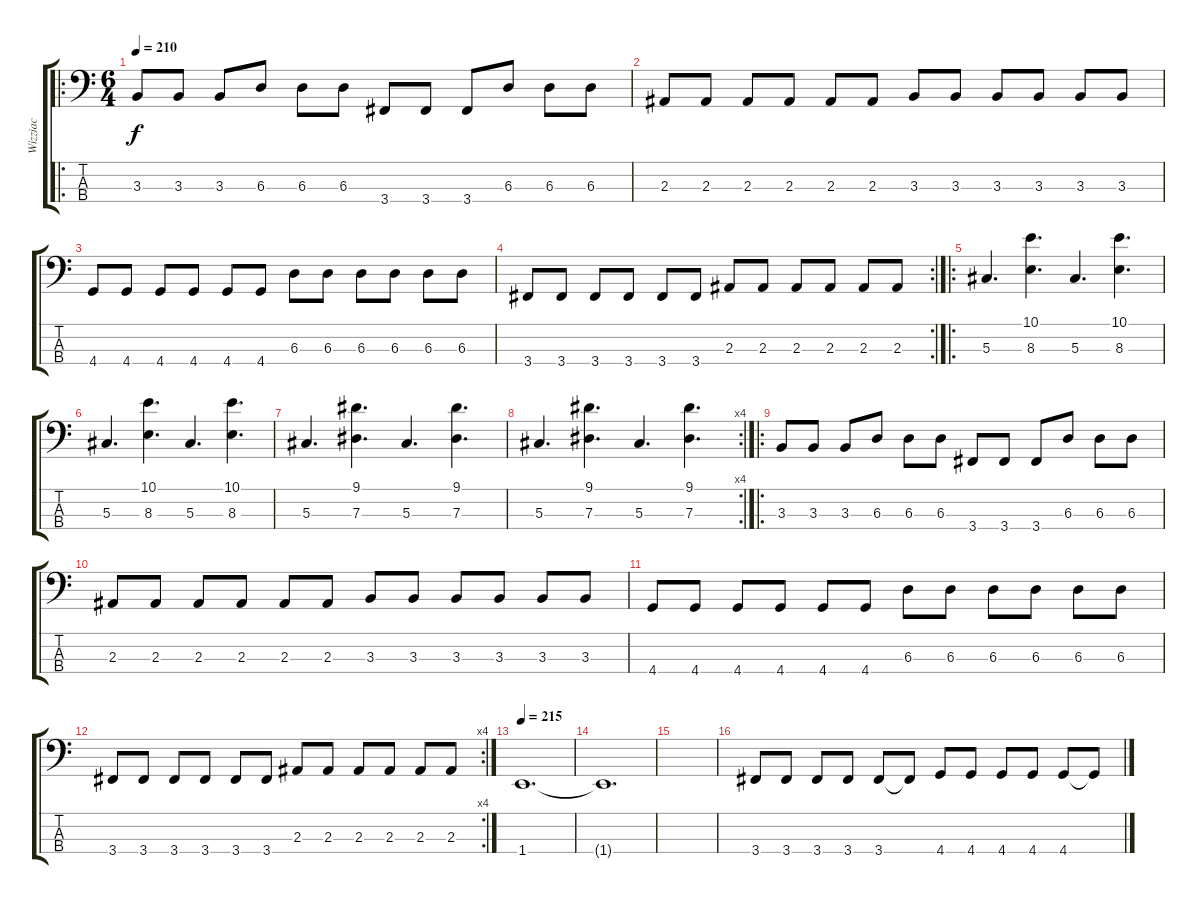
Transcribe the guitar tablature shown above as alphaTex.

\track ("Wizziac" "Wizziac") {instrument electricbassfinger}
\staff {score tabs}
\tuning (Gb2 Db2 Ab1 Eb1) {hide}
\ro
\ts (6 4)
\tempo 210
\clef f4
\ks c
3.3.8{dy f} 3.3.8 3.3.8 6.3.8 6.3.8 6.3.8 3.4.8 3.4.8 3.4.8 6.3.8 6.3.8 6.3.8 |
2.3.8 2.3.8 2.3.8 2.3.8 2.3.8 2.3.8 3.3.8 3.3.8 3.3.8 3.3.8 3.3.8 3.3.8 |
4.4.8 4.4.8 4.4.8 4.4.8 4.4.8 4.4.8 6.3.8 6.3.8 6.3.8 6.3.8 6.3.8 6.3.8 |
\rc 2
3.4.8 3.4.8 3.4.8 3.4.8 3.4.8 3.4.8 2.3.8 2.3.8 2.3.8 2.3.8 2.3.8 2.3.8 |
\ro
5.3.4{d} (10.1 8.3).4{d} 5.3.4{d} (10.1 8.3).4{d} |
5.3.4{d} (10.1 8.3).4{d} 5.3.4{d} (10.1 8.3).4{d} |
5.3.4{d} (9.1 7.3).4{d} 5.3.4{d} (9.1 7.3).4{d} |
\rc 4
5.3.4{d} (9.1 7.3).4{d} 5.3.4{d} (9.1 7.3).4{d} |
\ro
3.3.8 3.3.8 3.3.8 6.3.8 6.3.8 6.3.8 3.4.8 3.4.8 3.4.8 6.3.8 6.3.8 6.3.8 |
2.3.8 2.3.8 2.3.8 2.3.8 2.3.8 2.3.8 3.3.8 3.3.8 3.3.8 3.3.8 3.3.8 3.3.8 |
4.4.8 4.4.8 4.4.8 4.4.8 4.4.8 4.4.8 6.3.8 6.3.8 6.3.8 6.3.8 6.3.8 6.3.8 |
\rc 4
3.4.8 3.4.8 3.4.8 3.4.8 3.4.8 3.4.8 2.3.8 2.3.8 2.3.8 2.3.8 2.3.8 2.3.8 |
\tempo 215
1.4.1{d} |
1.4{t}.1{d} |
|
3.4.8 3.4.8 3.4.8 3.4.8 3.4.8 3.4{t}.8 4.4.8 4.4.8 4.4.8 4.4.8 4.4.8 4.4{t}.8
